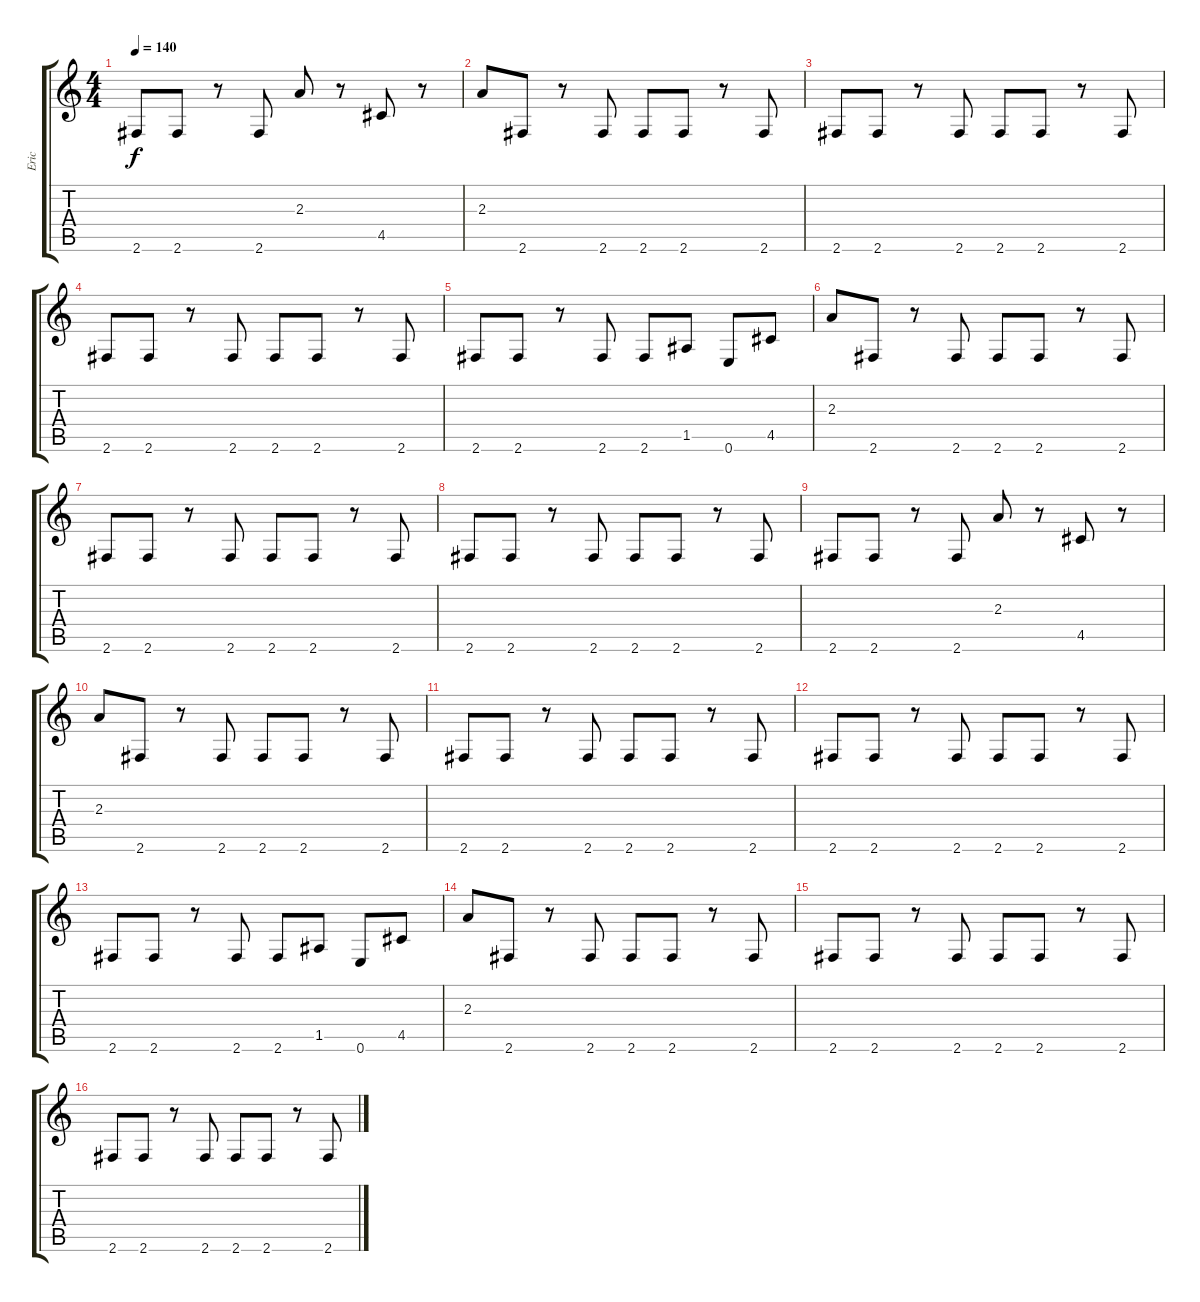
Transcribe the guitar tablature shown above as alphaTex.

\track ("Eric" "Eric") {instrument acousticguitarsteel}
\staff {score tabs}
\tuning (E4 B3 G3 D3 A2 E2) {hide}
\ts (4 4)
\tempo 140
\clef g2
\ks c
2.6.8{dy f} 2.6.8 r.8 2.6.8 2.3.8 r.8 4.5.8 r.8 |
2.3.8 2.6.8 r.8 2.6.8 2.6.8 2.6.8 r.8 2.6.8 |
2.6.8 2.6.8 r.8 2.6.8 2.6.8 2.6.8 r.8 2.6.8 |
2.6.8 2.6.8 r.8 2.6.8 2.6.8 2.6.8 r.8 2.6.8 |
2.6.8 2.6.8 r.8 2.6.8 2.6.8 1.5.8 0.6.8 4.5.8 |
2.3.8 2.6.8 r.8 2.6.8 2.6.8 2.6.8 r.8 2.6.8 |
2.6.8 2.6.8 r.8 2.6.8 2.6.8 2.6.8 r.8 2.6.8 |
2.6.8 2.6.8 r.8 2.6.8 2.6.8 2.6.8 r.8 2.6.8 |
2.6.8 2.6.8 r.8 2.6.8 2.3.8 r.8 4.5.8 r.8 |
2.3.8 2.6.8 r.8 2.6.8 2.6.8 2.6.8 r.8 2.6.8 |
2.6.8 2.6.8 r.8 2.6.8 2.6.8 2.6.8 r.8 2.6.8 |
2.6.8 2.6.8 r.8 2.6.8 2.6.8 2.6.8 r.8 2.6.8 |
2.6.8 2.6.8 r.8 2.6.8 2.6.8 1.5.8 0.6.8 4.5.8 |
2.3.8 2.6.8 r.8 2.6.8 2.6.8 2.6.8 r.8 2.6.8 |
2.6.8 2.6.8 r.8 2.6.8 2.6.8 2.6.8 r.8 2.6.8 |
2.6.8 2.6.8 r.8 2.6.8 2.6.8 2.6.8 r.8 2.6.8
